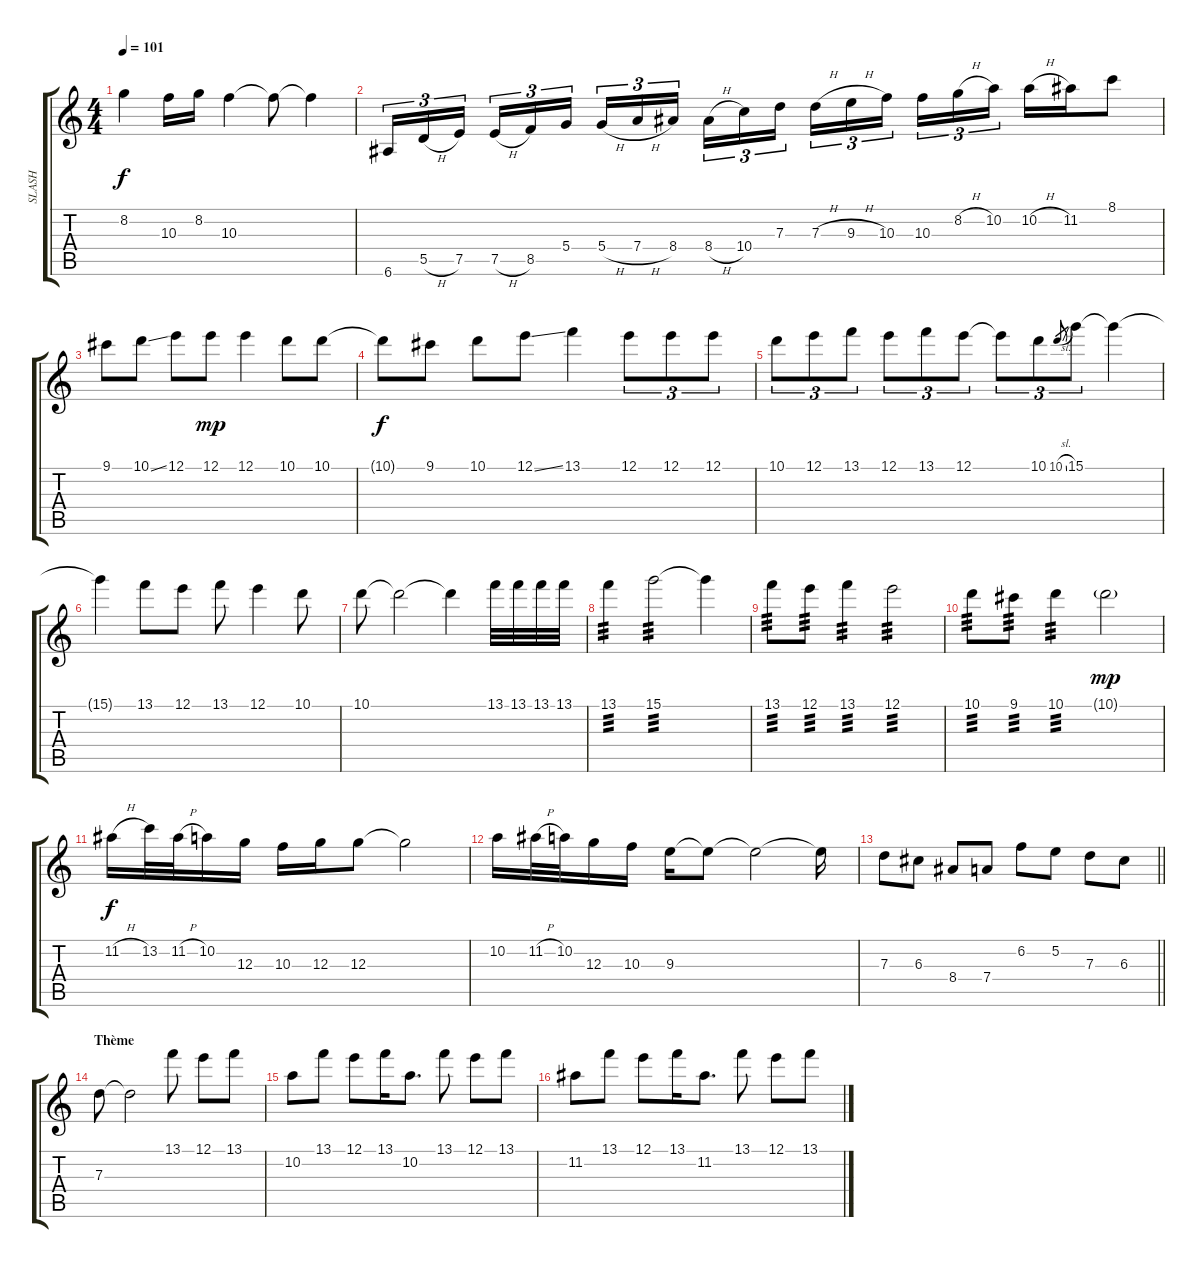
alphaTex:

\track ("SLASH" "SLASH") {instrument acousticguitarnylon}
\staff {score tabs}
\tuning (E4 B3 G3 D3 A2 E2) {hide}
\ts (4 4)
\tempo 101
\clef g2
\ks c
8.2.4{dy f} 10.3.16 8.2.16 10.3.4 10.3{t}.8 10.3{t}.4{volume 5} |
6.6.16{tu (3 2) volume 16} 5.5{h}.16{tu (3 2)} 7.5.16{tu (3 2) beam splitsecondary} 7.5{h}.16{tu (3 2)} 8.5.16{tu (3 2)} 5.4.16{tu (3 2)} 5.4{h}.16{tu (3 2)} 7.4{h}.16{tu (3 2)} 8.4.16{tu (3 2) beam splitsecondary} 8.4{h}.16{tu (3 2)} 10.4.16{tu (3 2)} 7.3.16{tu (3 2)} 7.3{h}.16{tu (3 2)} 9.3{h}.16{tu (3 2)} 10.3.16{tu (3 2) beam splitsecondary} 10.3.16{tu (3 2)} 8.2{h}.16{tu (3 2)} 10.2.16{tu (3 2)} 10.2{h}.16 11.2.16 8.1.8 |
9.1.8 10.1{ss}.8 12.1.8 12.1.8{dy mp} 12.1.4 10.1.8 10.1.8 |
10.1{t}.8{dy f} 9.1.8 10.1.8 12.1{ss}.8 13.1.4 12.1.8{tu (3 2)} 12.1.8{tu (3 2)} 12.1.8{tu (3 2)} |
10.1.8{tu (3 2)} 12.1.8{tu (3 2)} 13.1.8{tu (3 2)} 12.1.8{tu (3 2)} 13.1.8{tu (3 2)} 12.1.8{tu (3 2)} 12.1{t}.8{tu (3 2)} 10.1.8{tu (3 2)} 10.1{sl}.8{gr} 15.1.8{tu (3 2)} 15.1{t}.4 |
15.1{t}.4 13.1.8 12.1.8 13.1.8 12.1.4 10.1.8 |
10.1.8 10.1{t}.2 10.1{t}.4 13.1.32 13.1.32 13.1.32 13.1.32 |
13.1.4{tp 3} 15.1.2{tp 3} 15.1{t}.4 |
13.1.8{tp 3} 12.1.8{tp 3} 13.1.4{tp 3} 12.1.2{tp 3} |
10.1.8{tp 3} 9.1.8{tp 3} 10.1.4{tp 3} 10.1{g}.2{dy mp} |
11.2{h}.16{dy f} 13.2.32 11.2{h}.32 10.2.16 12.3.16 10.3.16 12.3.16 12.3.8 12.3{t}.2 |
10.2.16 11.2{h}.32 10.2.32 12.3.16 10.3.16 9.3.16 9.3{t}.8 9.3{t}.2 9.3{t}.16 |
\barLineRight lightlight
7.3.8 6.3.8 8.4.8 7.4.8 6.2.8 5.2.8 7.3.8 6.3.8 |
\section ("" "Thème")
7.3.8 7.3{t}.2 13.1.8 12.1.8 13.1.8 |
10.2.8 13.1.8 12.1.8 13.1.16 10.2.8{d} 13.1.8 12.1.8 13.1.8 |
11.2.8 13.1.8 12.1.8 13.1.16 11.2.8{d} 13.1.8 12.1.8 13.1.8
